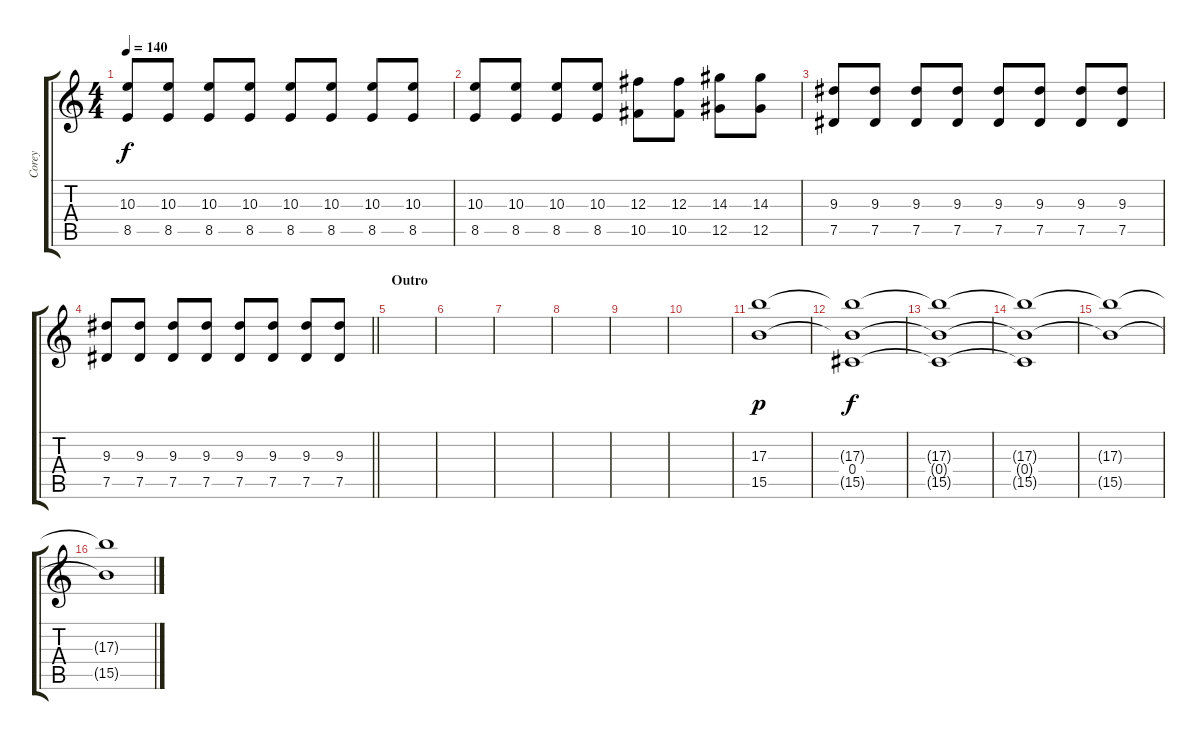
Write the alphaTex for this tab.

\track ("Corey" "Corey") {instrument overdrivenguitar}
\staff {score tabs}
\tuning (Eb4 Bb3 Gb3 Db3 Ab2 Db2) {hide}
\ts (4 4)
\tempo 140
\clef g2
\ks c
(10.3 8.5).8{dy f} (10.3 8.5).8 (10.3 8.5).8 (10.3 8.5).8 (10.3 8.5).8 (10.3 8.5).8 (10.3 8.5).8 (10.3 8.5).8 |
(10.3 8.5).8 (10.3 8.5).8 (10.3 8.5).8 (10.3 8.5).8 (12.3 10.5).8 (12.3 10.5).8 (14.3 12.5).8 (14.3 12.5).8 |
(9.3 7.5).8 (9.3 7.5).8 (9.3 7.5).8 (9.3 7.5).8 (9.3 7.5).8 (9.3 7.5).8 (9.3 7.5).8 (9.3 7.5).8 |
\barLineRight lightlight
(9.3 7.5).8 (9.3 7.5).8 (9.3 7.5).8 (9.3 7.5).8 (9.3 7.5).8 (9.3 7.5).8 (9.3 7.5).8 (9.3 7.5).8 |
\section ("" "Outro")
|
|
|
|
|
|
(17.3 15.5).1{dy p} |
(17.3{t} 0.4 15.5{t}).1{dy f} |
(17.3{t} 0.4{t} 15.5{t}).1 |
(17.3{t} 0.4{t} 15.5{t}).1{volume 0} |
(17.3{t} 15.5{t}).1 |
(17.3{t} 15.5{t}).1
